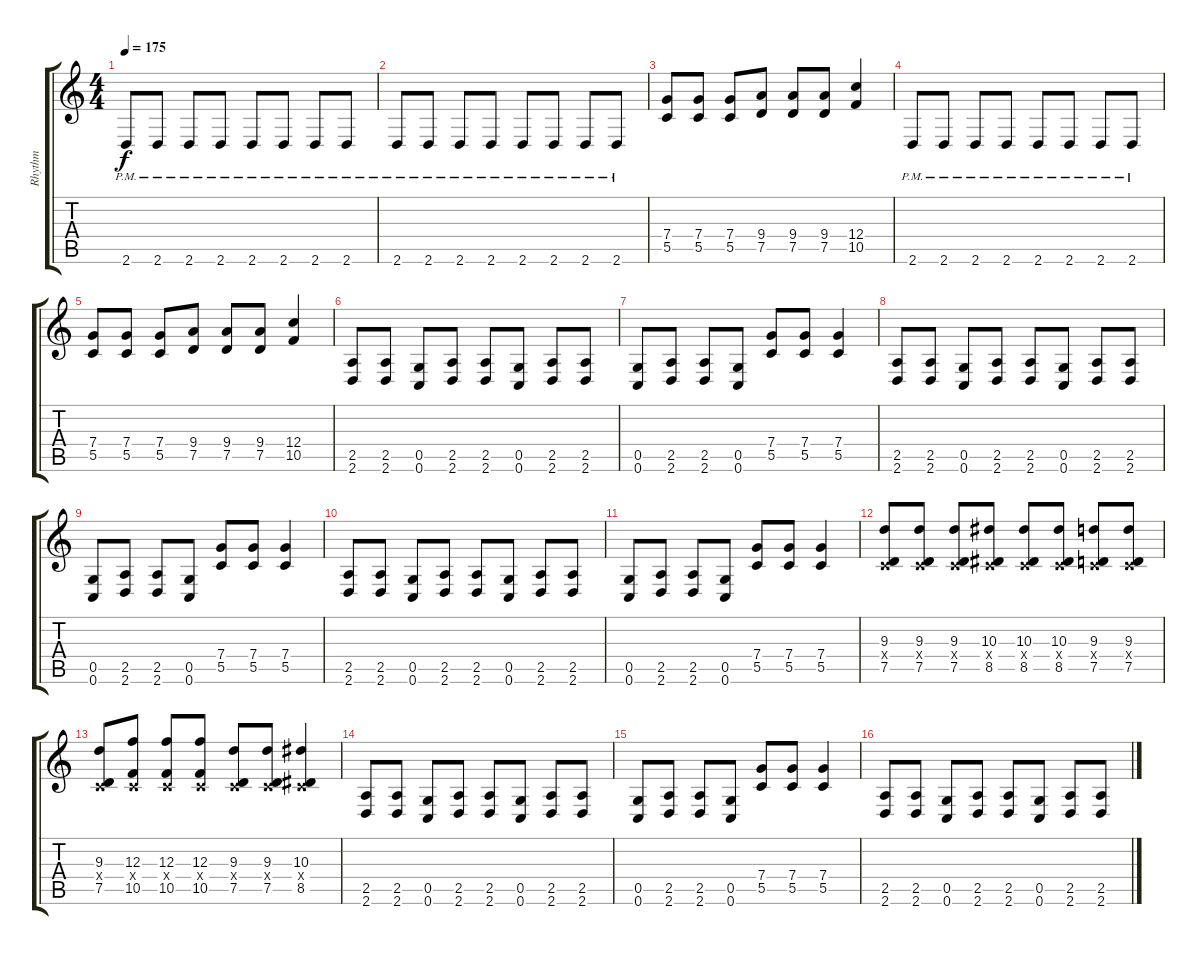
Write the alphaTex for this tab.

\track ("Rhythm" "Rhythm") {instrument distortionguitar}
\staff {score tabs}
\tuning (D4 A3 F3 C3 G2 C2) {hide}
\ts (4 4)
\tempo 175
\clef g2
\ks c
2.6{pm}.8{dy f} 2.6{pm}.8 2.6{pm}.8 2.6{pm}.8 2.6{pm}.8 2.6{pm}.8 2.6{pm}.8 2.6{pm}.8 |
2.6{pm}.8 2.6{pm}.8 2.6{pm}.8 2.6{pm}.8 2.6{pm}.8 2.6{pm}.8 2.6{pm}.8 2.6{pm}.8 |
(7.4 5.5).8 (7.4 5.5).8 (7.4 5.5).8 (9.4 7.5).8 (9.4 7.5).8 (9.4 7.5).8 (12.4 10.5).4 |
2.6{pm}.8 2.6{pm}.8 2.6{pm}.8 2.6{pm}.8 2.6{pm}.8 2.6{pm}.8 2.6{pm}.8 2.6{pm}.8 |
(7.4 5.5).8 (7.4 5.5).8 (7.4 5.5).8 (9.4 7.5).8 (9.4 7.5).8 (9.4 7.5).8 (12.4 10.5).4 |
(2.5 2.6).8 (2.5 2.6).8 (0.5 0.6).8 (2.5 2.6).8 (2.5 2.6).8 (0.5 0.6).8 (2.5 2.6).8 (2.5 2.6).8 |
(0.5 0.6).8 (2.5 2.6).8 (2.5 2.6).8 (0.5 0.6).8 (7.4 5.5).8 (7.4 5.5).8 (7.4 5.5).4 |
(2.5 2.6).8 (2.5 2.6).8 (0.5 0.6).8 (2.5 2.6).8 (2.5 2.6).8 (0.5 0.6).8 (2.5 2.6).8 (2.5 2.6).8 |
(0.5 0.6).8 (2.5 2.6).8 (2.5 2.6).8 (0.5 0.6).8 (7.4 5.5).8 (7.4 5.5).8 (7.4 5.5).4 |
(2.5 2.6).8 (2.5 2.6).8 (0.5 0.6).8 (2.5 2.6).8 (2.5 2.6).8 (0.5 0.6).8 (2.5 2.6).8 (2.5 2.6).8 |
(0.5 0.6).8 (2.5 2.6).8 (2.5 2.6).8 (0.5 0.6).8 (7.4 5.5).8 (7.4 5.5).8 (7.4 5.5).4 |
(9.3 0.4{x} 7.5).8 (9.3 0.4{x} 7.5).8 (9.3 0.4{x} 7.5).8 (10.3 0.4{x} 8.5).8 (10.3 0.4{x} 8.5).8 (10.3 0.4{x} 8.5).8 (9.3 0.4{x} 7.5).8 (9.3 0.4{x} 7.5).8 |
(9.3 0.4{x} 7.5).8 (12.3 0.4{x} 10.5).8 (12.3 0.4{x} 10.5).8 (12.3 0.4{x} 10.5).8 (9.3 0.4{x} 7.5).8 (9.3 0.4{x} 7.5).8 (10.3 0.4{x} 8.5).4 |
(2.5 2.6).8 (2.5 2.6).8 (0.5 0.6).8 (2.5 2.6).8 (2.5 2.6).8 (0.5 0.6).8 (2.5 2.6).8 (2.5 2.6).8 |
(0.5 0.6).8 (2.5 2.6).8 (2.5 2.6).8 (0.5 0.6).8 (7.4 5.5).8 (7.4 5.5).8 (7.4 5.5).4 |
(2.5 2.6).8 (2.5 2.6).8 (0.5 0.6).8 (2.5 2.6).8 (2.5 2.6).8 (0.5 0.6).8 (2.5 2.6).8 (2.5 2.6).8
